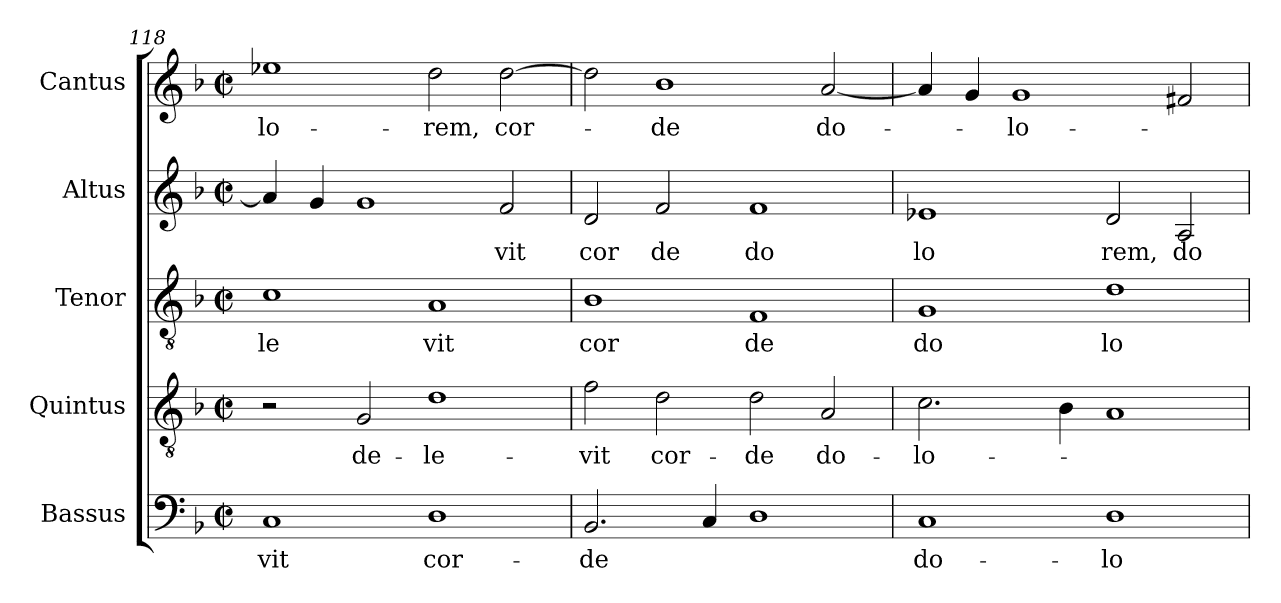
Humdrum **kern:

**kern	**text	**kern	**text	**kern	**text	**kern	**text	**kern	**text
*part5	*part5	*part4	*part4	*part3	*part3	*part2	*part2	*part1	*part1
*staff5	*staff5	*staff4	*staff4	*staff3	*staff3	*staff2	*staff2	*staff1	*staff1
*I"Bassus	*	*I"Quintus	*	*I"Tenor	*	*I"Altus	*	*I"Cantus	*
*clefF4	*	*clefGv2	*	*clefGv2	*	*clefG2	*	*clefG2	*
*k[b-]	*	*k[b-]	*	*k[b-]	*	*k[b-]	*	*k[b-]	*
*F:	*	*F:	*	*F:	*	*F:	*	*F:	*
*M2/2	*	*M2/2	*	*M2/2	*	*M2/2	*	*M2/2	*
*met(c|)	*	*met(c|)	*	*met(c|)	*	*met(c|)	*	*met(c|)	*
=118	=118	=118	=118	=118	=118	=118	=118	=118	=118
!	!LO:LY:b:cj	!	!	!	!LO:LY:b:cj	!	!	!	!LO:LY:b:cj
1C	-vit	2r	.	1c	le	4a/]	.	1ee-X	-lo-
.	.	.	.	.	.	4g/	.	.	.
!	!	!	!LO:LY:b:cj	!	!	!	!	!	!
.	.	2G/	de-	.	.	1g	.	.	.
!	!LO:LY:b:cj	!	!LO:LY:b:cj	!	!LO:LY:b:cj	!	!	!	!LO:LY:b:cj
1D	cor-	1d	-le-	1A	vit	.	.	2dd\	-rem,
!	!	!	!	!	!	!	!LO:LY:b:cj	!	!LO:LY:b
.	.	.	.	.	.	2f/	vit	[>2dd\	cor-
=119	=119	=119	=119	=119	=119	=119	=119	=119	=119
!	!LO:LY:b:cj	!	!LO:LY:b:cj	!	!LO:LY:b:cj	!	!LO:LY:b:cj	!	!
2.BB-/	-de	2f\	-vit	1B-	cor	2d/	cor	2dd\]	.
!	!	!	!LO:LY:b:cj	!	!	!	!LO:LY:b:cj	!	!LO:LY:b:cj
.	.	2d\	cor-	.	.	2f/	de	1b-	-de
4C/	.	.	.	.	.	.	.	.	.
!	!	!	!LO:LY:b:cj	!	!LO:LY:b:cj	!	!LO:LY:b:cj	!	!
1D	.	2d\	-de	1F	de	1f	do	.	.
!	!	!	!LO:LY:b:cj	!	!	!	!	!	!LO:LY:b:cj
.	.	2A/	do-	.	.	.	.	[<2a/	do-
=120	=120	=120	=120	=120	=120	=120	=120	=120	=120
!	!LO:LY:b:cj	!	!LO:LY:b:cj	!	!LO:LY:b:cj	!	!LO:LY:b:cj	!	!
1C	do-	2.c\	-lo-	1G	do	1e-X	lo	4a/]	.
.	.	.	.	.	.	.	.	4g/	.
!	!	!	!	!	!	!	!	!	!LO:LY:b:cj
.	.	.	.	.	.	.	.	1g	-lo-
.	.	4B-\	.	.	.	.	.	.	.
!	!LO:LY:b:cj	!	!	!	!LO:LY:b:cj	!	!LO:LY:b:cj	!	!
1D	-lo-	1A	.	1d	lo	2d/	rem,	.	.
!	!	!	!	!	!	!	!LO:LY:b:cj	!	!
.	.	.	.	.	.	2A/	do	2f#X/	.
=	=	=	=	=	=	=	=	=	=
*-	*-	*-	*-	*-	*-	*-	*-	*-	*-
